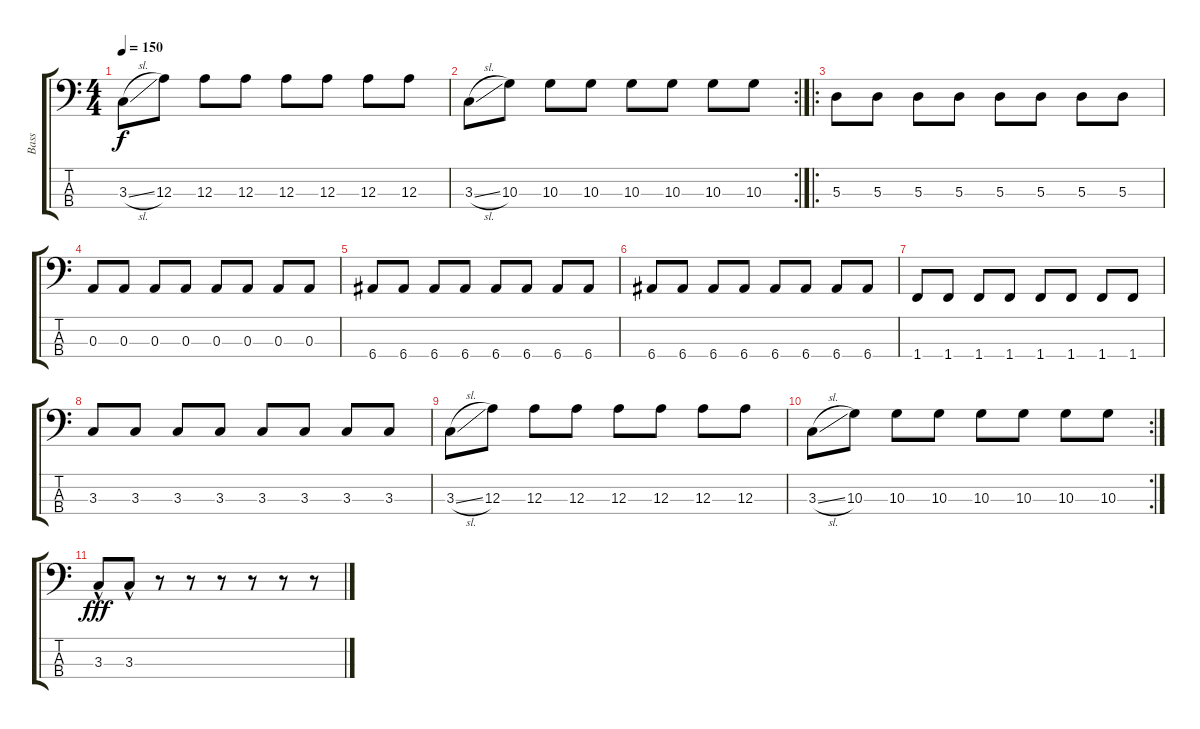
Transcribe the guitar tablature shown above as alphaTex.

\track ("Bass" "Bass") {instrument electricbassfinger}
\staff {score tabs}
\tuning (G2 D2 A1 E1) {hide}
\ts (4 4)
\tempo 150
\clef f4
\ks c
3.3{sl}.8{dy f} 12.3.8 12.3.8 12.3.8 12.3.8 12.3.8 12.3.8 12.3.8 |
\rc 2
3.3{sl}.8 10.3.8 10.3.8 10.3.8 10.3.8 10.3.8 10.3.8 10.3.8 |
\ro
5.3.8 5.3.8 5.3.8 5.3.8 5.3.8 5.3.8 5.3.8 5.3.8 |
0.3.8 0.3.8 0.3.8 0.3.8 0.3.8 0.3.8 0.3.8 0.3.8 |
6.4.8 6.4.8 6.4.8 6.4.8 6.4.8 6.4.8 6.4.8 6.4.8 |
6.4.8 6.4.8 6.4.8 6.4.8 6.4.8 6.4.8 6.4.8 6.4.8 |
1.4.8 1.4.8 1.4.8 1.4.8 1.4.8 1.4.8 1.4.8 1.4.8 |
3.3.8 3.3.8 3.3.8 3.3.8 3.3.8 3.3.8 3.3.8 3.3.8 |
3.3{sl}.8 12.3.8 12.3.8 12.3.8 12.3.8 12.3.8 12.3.8 12.3.8 |
\rc 2
3.3{sl}.8 10.3.8 10.3.8 10.3.8 10.3.8 10.3.8 10.3.8 10.3.8 |
3.3{hac}.8{dy fff} 3.3{hac}.8 r.8 r.8 r.8 r.8 r.8 r.8
